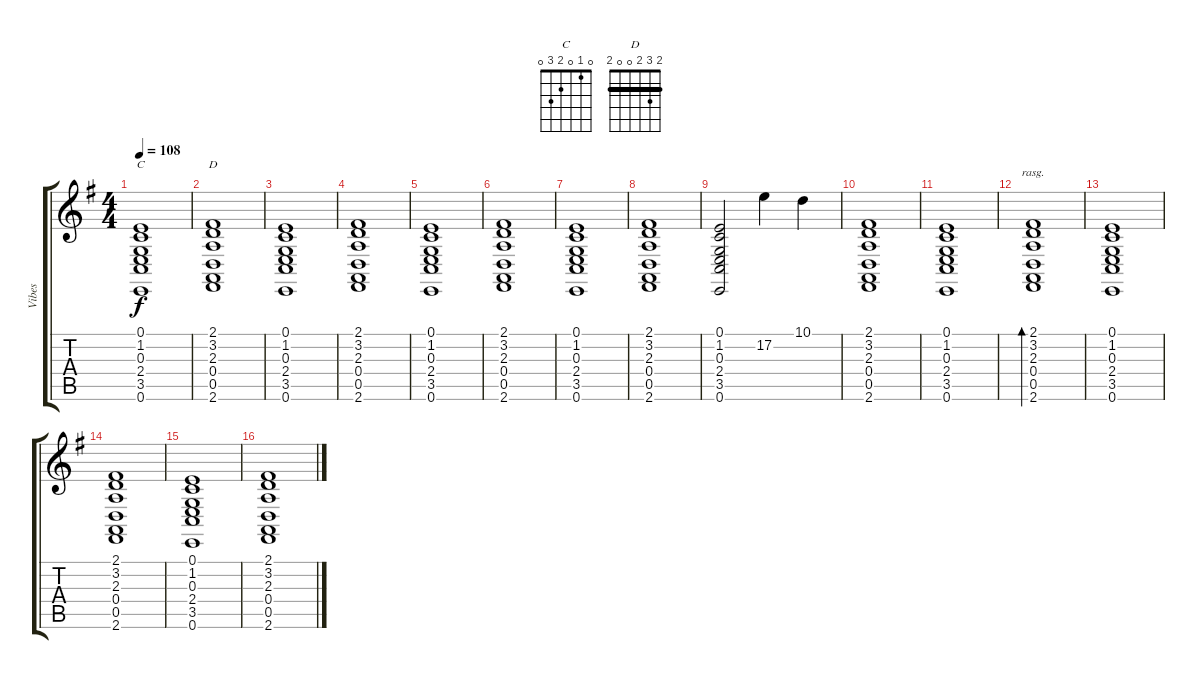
\track ("Vibes" "Vibes") {instrument vibraphone}
\staff {score tabs}
\tuning (E4 B3 G3 D3 A2 E2) {hide}
\chord ("C" 0 1 0 2 3 0)
\chord ("D" 2 3 2 0 0 2) {barre 2}
\ts (4 4)
\tempo 108
\clef g2
\ks g
(0.1 1.2 0.3 2.4 3.5 0.6).1{ch "C" dy f} |
(2.1 3.2 2.3 0.4 0.5 2.6).1{ch "D"} |
(0.1 1.2 0.3 2.4 3.5 0.6).1 |
(2.1 3.2 2.3 0.4 0.5 2.6).1 |
(0.1 1.2 0.3 2.4 3.5 0.6).1 |
(2.1 3.2 2.3 0.4 0.5 2.6).1 |
(0.1 1.2 0.3 2.4 3.5 0.6).1 |
(2.1 3.2 2.3 0.4 0.5 2.6).1 |
(0.1 1.2 0.3 2.4 3.5 0.6).2 17.2.4 10.1.4 |
(2.1 3.2 2.3 0.4 0.5 2.6).1 |
(0.1 1.2 0.3 2.4 3.5 0.6).1 |
(2.1 3.2 2.3 0.4 0.5 2.6).1{bd 120 rasg ii} |
(0.1 1.2 0.3 2.4 3.5 0.6).1 |
(2.1 3.2 2.3 0.4 0.5 2.6).1 |
(0.1 1.2 0.3 2.4 3.5 0.6).1 |
(2.1 3.2 2.3 0.4 0.5 2.6).1
